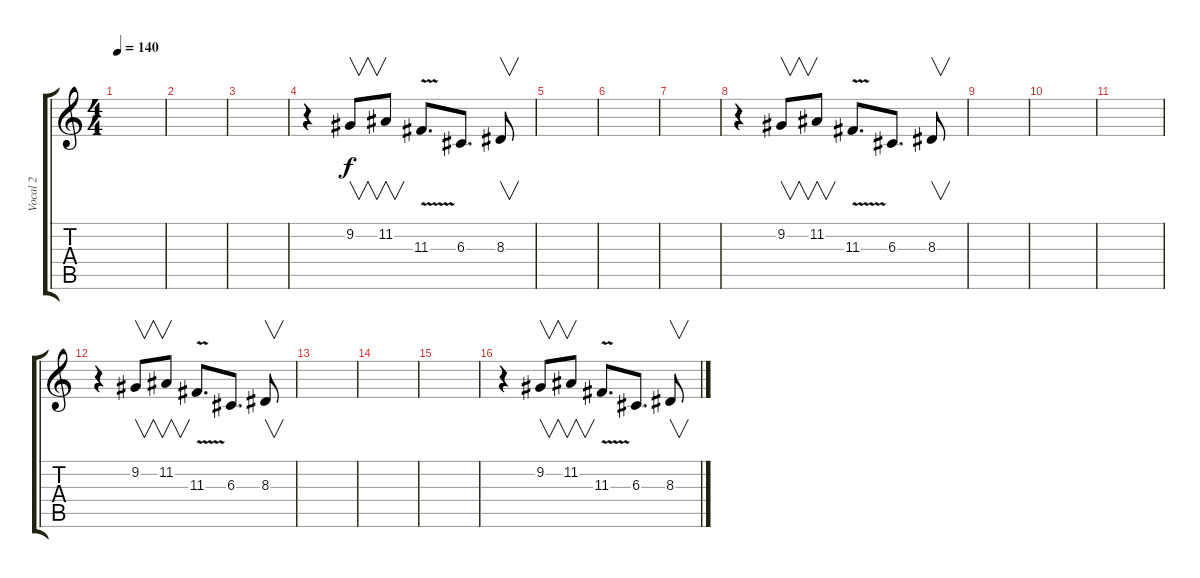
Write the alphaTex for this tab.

\track ("Vocal 2" "Vocal 2") {instrument englishhorn}
\staff {score tabs}
\tuning (E4 B3 G3 D3 A2 E2) {hide}
\ts (4 4)
\tempo 140
\clef g2
\ks c
|
|
|
r.4 9.2.8{v} 11.2.8{v} 11.3{v}.8{d} 6.3.8{d} 8.3.8{v} |
|
|
|
r.4 9.2.8{v} 11.2.8{v} 11.3{v}.8{d} 6.3.8{d} 8.3.8{v} |
|
|
|
r.4 9.2.8{v} 11.2.8{v} 11.3{v}.8{d} 6.3.8{d} 8.3.8{v} |
|
|
|
r.4 9.2.8{v} 11.2.8{v} 11.3{v}.8{d} 6.3.8{d} 8.3.8{v}
